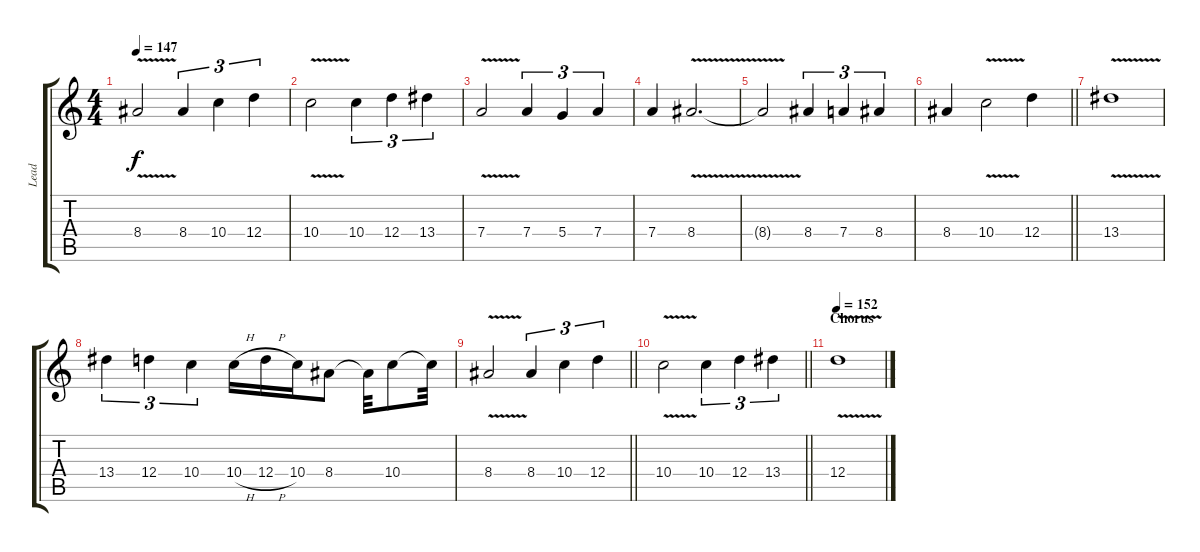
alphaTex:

\track ("Lead" "Lead") {instrument distortionguitar}
\staff {score tabs}
\tuning (E4 B3 G3 D3 A2 E2) {hide}
\ts (4 4)
\tempo 147
\clef g2
\ks c
8.4{v}.2{dy f} 8.4.4{tu (3 2)} 10.4.4{tu (3 2)} 12.4.4{tu (3 2)} |
10.4{v}.2 10.4.4{tu (3 2)} 12.4.4{tu (3 2)} 13.4.4{tu (3 2)} |
7.4{v}.2 7.4.4{tu (3 2)} 5.4.4{tu (3 2)} 7.4.4{tu (3 2)} |
7.4.4 8.4{v}.2{d} |
8.4{t}.2 8.4.4{tu (3 2)} 7.4.4{tu (3 2)} 8.4.4{tu (3 2)} |
\barLineRight lightlight
8.4.4 10.4{v}.2 12.4.4 |
13.4{v}.1 |
13.4.4{tu (3 2)} 12.4.4{tu (3 2)} 10.4.4{tu (3 2)} 10.4{h}.16 12.4{h}.16 10.4.16 8.4.8 8.4{t}.32 10.4.8 10.4{t}.32 |
\barLineRight lightlight
8.4{v}.2 8.4.4{tu (3 2)} 10.4.4{tu (3 2)} 12.4.4{tu (3 2)} |
\barLineRight lightlight
10.4{v}.2 10.4.4{tu (3 2)} 12.4.4{tu (3 2)} 13.4.4{tu (3 2)} |
\section ("" "Chorus")
\tempo 152
12.4{v}.1{volume 0}
